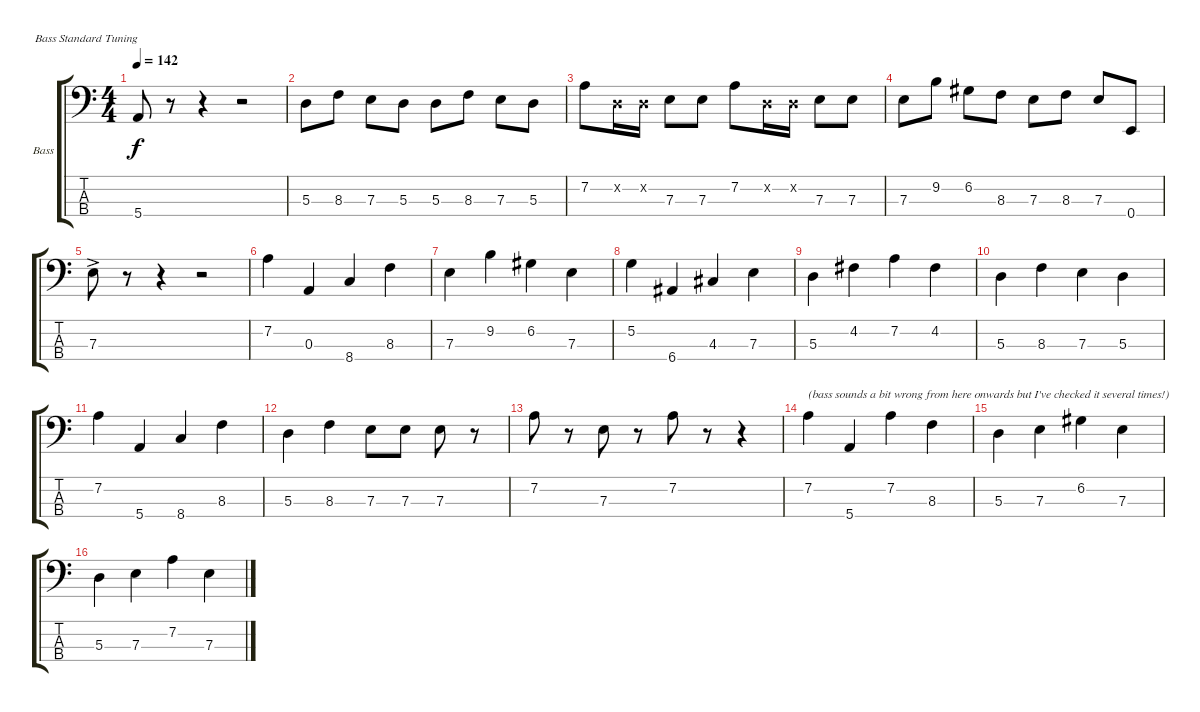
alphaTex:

\defaultSystemsLayout 4
\bracketExtendMode groupsimilarinstruments
\firstSystemTrackNameOrientation horizontal
\otherSystemsTrackNameOrientation horizontal
\track ("Bass" "Bass") {instrument electricbassfinger}
\staff {score tabs}
\tuning (G2 D2 A1 E1)
\ts (4 4)
\tempo 142
\clef f4
\scale
0.333333
\ks c
5.4.8{dy f} r.8 r.4 r.2 |
\scale
0.333333 5.3.8 8.3.8 7.3.8 5.3.8 5.3.8 8.3.8 7.3.8 5.3.8 |
\scale
0.333333 7.2.8 0.2{x}.16 0.2{x}.16 7.3.8 7.3.8 7.2.8 0.2{x}.16 0.2{x}.16 7.3.8 7.3.8 |
\scale
0.333333 7.3.8 9.2.8 6.2.8 8.3.8 7.3.8 8.3.8 7.3.8 0.4.8 |
\scale
0.333333 7.3{ac}.8 r.8 r.4 r.2 |
\scale
0.333333 7.2.4 0.3.4 8.4.4 8.3.4 |
\scale
0.333333 7.3.4 9.2.4 6.2.4 7.3.4 |
\scale
0.333333 5.2.4 6.4.4 4.3.4 7.3.4 |
\scale
0.333333 5.3.4 4.2.4 7.2.4 4.2.4 |
\scale
0.333333 5.3.4 8.3.4 7.3.4 5.3.4 |
\scale
0.333333 7.2.4 5.4.4 8.4.4 8.3.4 |
\scale
0.333333 5.3.4 8.3.4 7.3.8 7.3.8 7.3.8 r.8 |
\scale
0.333333 7.2.8 r.8 7.3.8 r.8 7.2.8 r.8 r.4 |
\scale
0.333333 7.2.4{txt "(bass sounds a bit wrong from here onwards but I've checked it several times!)"} 5.4.4 7.2.4 8.3.4 |
\scale
0.333333 5.3.4 7.3.4 6.2.4 7.3.4 |
\scale
0.333333 5.3.4 7.3.4 7.2.4 7.3.4
